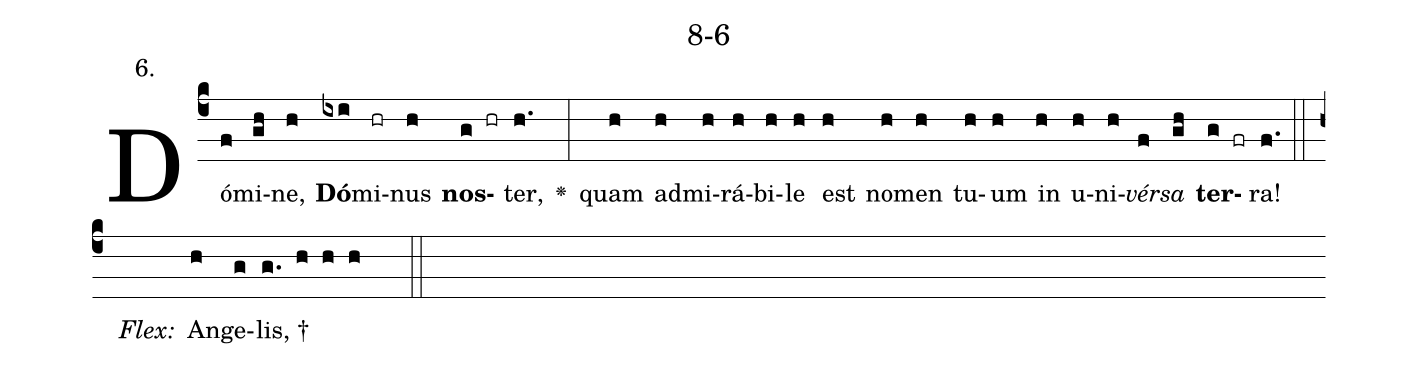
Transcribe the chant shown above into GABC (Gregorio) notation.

name: 8-6;
annotation: 6.;
%%
(c4)Dó(f)mi(gh)ne,(h) <b>Dó</b>(ixi)mi(hr)nus(h) <b>nos</b>(g hr)ter,(h.) <v>\greheightstar</v>(:) quam(h) ad(h)mi(h)rá(h)bi(h)le(h) est(h) no(h)men(h) tu(h)um(h) in(h) u(h)ni(h)<i>vér</i>(f)<i>sa</i>(gh) <b>ter</b>(g fr)ra!(f.) (::)
<i>Flex:</i>()  An(h)ge(g)lis, †(g. h h h  ::)

%E(h) u(h) o(f) u(gh) a(g) e.(f.) (::)
